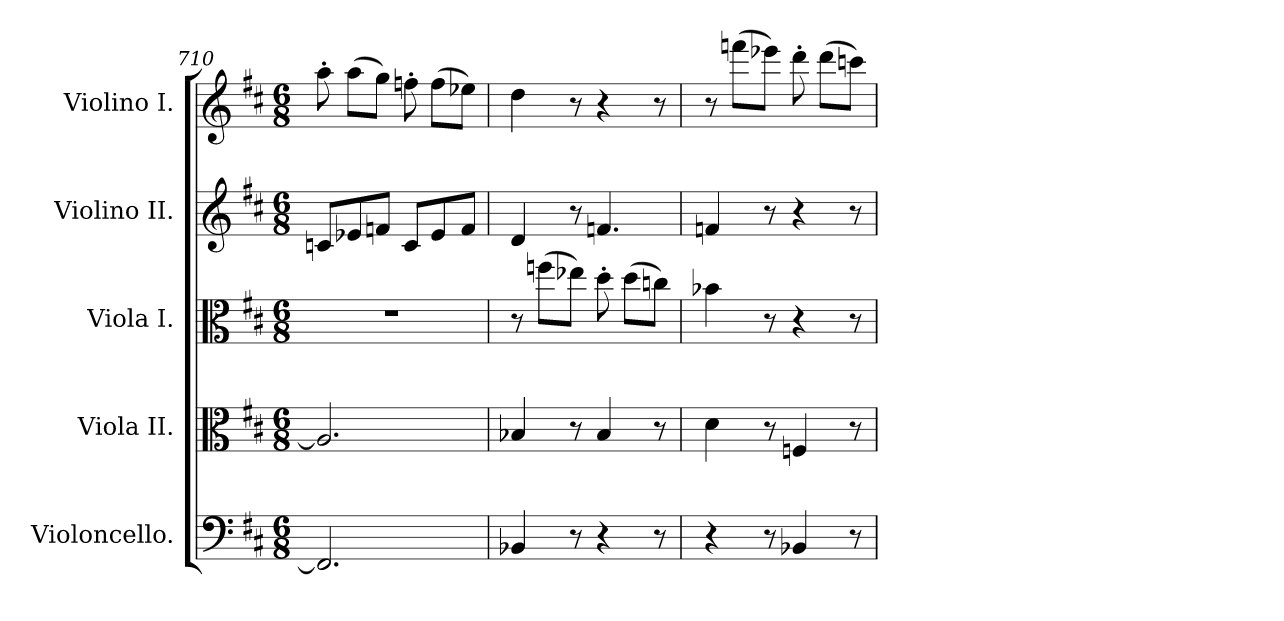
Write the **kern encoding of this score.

**kern	**kern	**kern	**kern	**kern
*part5	*part4	*part3	*part2	*part1
*staff5	*staff4	*staff3	*staff2	*staff1
*I"Violoncello.	*I"Viola II.	*I"Viola I.	*I"Violino II.	*I"Violino I.
*I'Vc	*I'Vla	*I'Vla	*I'Vln	*I'Vln
*clefF4	*clefC3	*clefC3	*clefG2	*clefG2
*k[f#c#]	*k[f#c#]	*k[f#c#]	*k[f#c#]	*k[f#c#]
*M6/8	*M6/8	*M6/8	*M6/8	*M6/8
=710	=710	=710	=710	=710
2.FF/]	2.A/]	2.r	8cn/L	8aa'\
.	.	.	8e-X/	(>8aa\L
.	.	.	8fn/J	8gg\J)
.	.	.	8c/L	8ffn'\
.	.	.	8e-/	(>8ff\L
.	.	.	8f/J	8ee-X\J)
=711	=711	=711	=711	=711
4BB-X/	4B-X/	8r	4d/	4dd\
.	.	(>8ffn\L	.	.
8r	8r	8ee-X\J)	8r	8r
4r	4B-/	8dd'\	4.fn/	4r
.	.	(>8dd\L	.	.
8r	8r	8ccn\J)	.	8r
!!LO:PB:g=z
=712	=712	=712	=712	=712
4r	4d\	4b-X\	4fn/	8r
.	.	.	.	(>8fffn\L
8r	8r	8r	8r	8eee-X\J)
4BB-X/	4Fn/	4r	4r	8ddd'\
.	.	.	.	(>8ddd\L
8r	8r	8r	8r	8cccn\J)
=	=	=	=	=
*-	*-	*-	*-	*-
